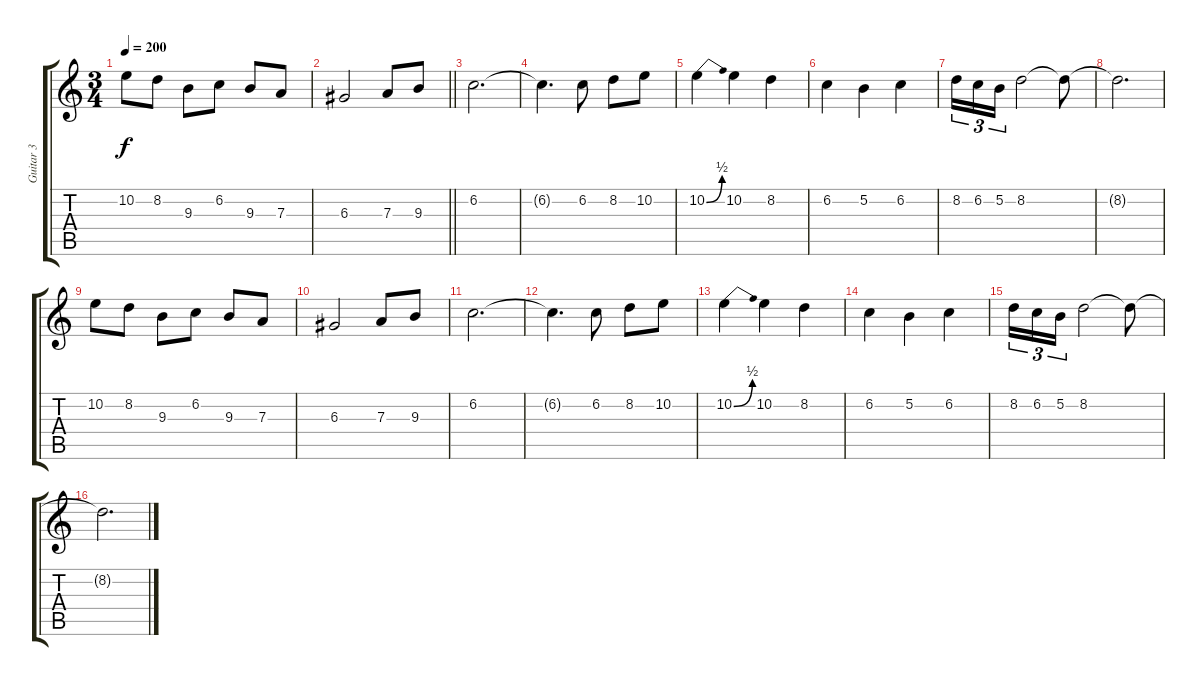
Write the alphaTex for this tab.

\track ("Guitar 3" "Guitar 3") {instrument distortionguitar}
\staff {score tabs}
\tuning (B3 Gb3 D3 A2 E2 B1) {hide}
\ts (3 4)
\tempo 200
\clef g2
\ks c
10.2.8{dy f} 8.2.8 9.3.8 6.2.8 9.3.8 7.3.8 |
\barLineRight lightlight
6.3.2 7.3.8 9.3.8 |
6.2.2{d balance 16} |
6.2{t}.4{d} 6.2.8 8.2.8 10.2.8 |
10.2{be (bend 0 0 60 2)}.4 10.2.4 8.2.4 |
6.2.4 5.2.4 6.2.4 |
8.2.16{tu (3 2)} 6.2.16{tu (3 2)} 5.2.16{tu (3 2)} 8.2.2 8.2{t}.8 |
8.2{t}.2{d} |
10.2.8 8.2.8 9.3.8 6.2.8 9.3.8 7.3.8 |
6.3.2 7.3.8 9.3.8 |
6.2.2{d} |
6.2{t}.4{d} 6.2.8 8.2.8 10.2.8 |
10.2{be (bend 0 0 60 2)}.4 10.2.4 8.2.4 |
6.2.4 5.2.4 6.2.4 |
8.2.16{tu (3 2)} 6.2.16{tu (3 2)} 5.2.16{tu (3 2)} 8.2.2 8.2{t}.8 |
8.2{t}.2{d}
